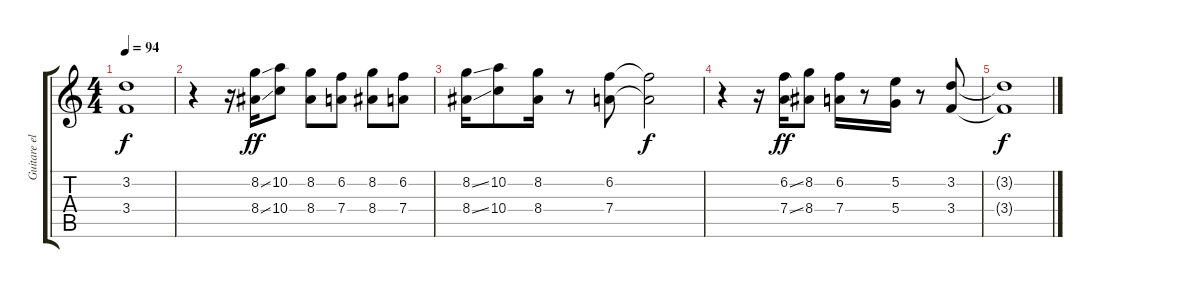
\track ("Guitare electrique" "Guitare el") {instrument electricguitarjazz}
\staff {score tabs}
\tuning (E4 B3 G3 D3 A2 E2) {hide}
\ts (4 4)
\tempo 94
\clef g2
\ks c
(3.2{t} 3.4{t}).1{dy f} |
r.4 r.16 (8.2{ss} 8.4{ss}).16{dy ff} (10.2 10.4).8 (8.2 8.4).8 (6.2 7.4).8 (8.2 8.4).8 (6.2 7.4).8 |
(8.2{ss} 8.4{ss}).16 (10.2 10.4).8 (8.2 8.4).16 r.8 (6.2 7.4).8 (6.2{t} 7.4{t}).2{dy f} |
r.4 r.16 (6.2{ss} 7.4{ss}).16{dy ff} (8.2 8.4).8 (6.2 7.4).16 r.8 (5.2 5.4).16 r.8 (3.2 3.4).8 |
(3.2{t} 3.4{t}).1{dy f}
